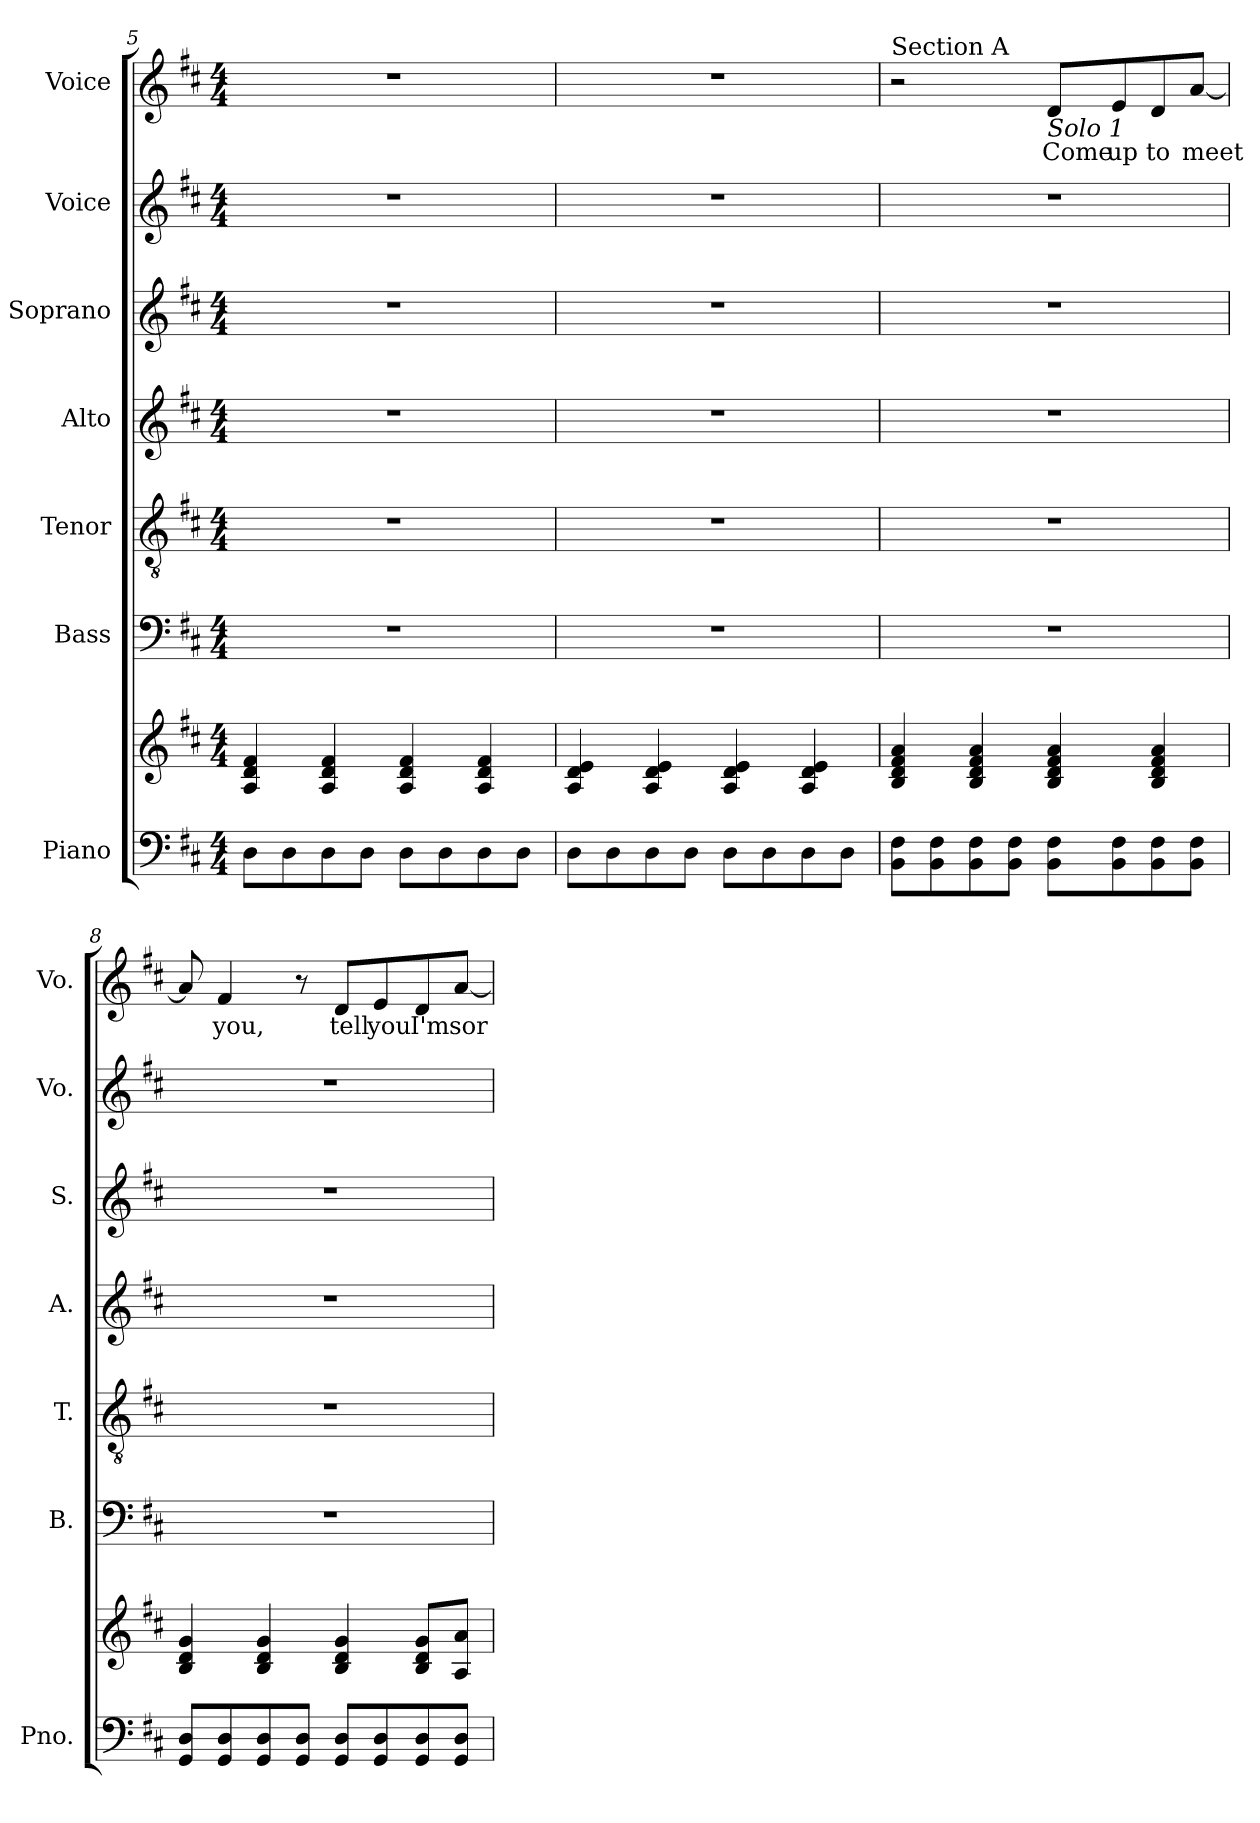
**kern	**kern	**kern	**kern	**kern	**kern	**kern	**kern	**text
*part7	*part7	*part6	*part5	*part4	*part3	*part2	*part1	*part1
*staff8	*staff7	*staff6	*staff5	*staff4	*staff3	*staff2	*staff1	*staff1
*I"Piano	*	*I"Bass	*I"Tenor	*I"Alto	*I"Soprano	*I"Voice	*I"Voice	*
*I'Pno.	*	*I'B.	*I'T.	*I'A.	*I'S.	*I'Vo.	*I'Vo.	*
*clefF4	*clefG2	*clefF4	*clefGv2	*clefG2	*clefG2	*clefG2	*clefG2	*
*k[f#c#]	*k[f#c#]	*k[f#c#]	*k[f#c#]	*k[f#c#]	*k[f#c#]	*k[f#c#]	*k[f#c#]	*
*M4/4	*M4/4	*M4/4	*M4/4	*M4/4	*M4/4	*M4/4	*M4/4	*
=5	=5	=5	=5	=5	=5	=5	=5	=5
8D\L	4A/ 4d/ 4f#/	1r	1r	1r	1r	1r	1r	.
8D\	.	.	.	.	.	.	.	.
8D\	4A/ 4d/ 4f#/	.	.	.	.	.	.	.
8D\J	.	.	.	.	.	.	.	.
8D\L	4A/ 4d/ 4f#/	.	.	.	.	.	.	.
8D\	.	.	.	.	.	.	.	.
8D\	4A/ 4d/ 4f#/	.	.	.	.	.	.	.
8D\J	.	.	.	.	.	.	.	.
=6	=6	=6	=6	=6	=6	=6	=6	=6
8D\L	4A/ 4d/ 4e/	1r	1r	1r	1r	1r	1r	.
8D\	.	.	.	.	.	.	.	.
8D\	4A/ 4d/ 4e/	.	.	.	.	.	.	.
8D\J	.	.	.	.	.	.	.	.
8D\L	4A/ 4d/ 4e/	.	.	.	.	.	.	.
8D\	.	.	.	.	.	.	.	.
8D\	4A/ 4d/ 4e/	.	.	.	.	.	.	.
8D\J	.	.	.	.	.	.	.	.
=7	=7	=7	=7	=7	=7	=7	=7	=7
!	!	!	!	!	!	!	!LO:TX:a:t=Section A	!
8BB\ 8F#\L	4B/ 4d/ 4f#/ 4a/	1r	1r	1r	1r	1r	2r	.
8BB\ 8F#\	.	.	.	.	.	.	.	.
8BB\ 8F#\	4B/ 4d/ 4f#/ 4a/	.	.	.	.	.	.	.
8BB\ 8F#\J	.	.	.	.	.	.	.	.
!	!	!	!	!	!	!	!LO:TX:b:i:t=Solo 1	!
8BB\ 8F#\L	4B/ 4d/ 4f#/ 4a/	.	.	.	.	.	8d/L	Come
8BB\ 8F#\	.	.	.	.	.	.	8e/	up
8BB\ 8F#\	4B/ 4d/ 4f#/ 4a/	.	.	.	.	.	8d/	to
8BB\ 8F#\J	.	.	.	.	.	.	[8a/J	meet
!!LO:LB:g=z
=8	=8	=8	=8	=8	=8	=8	=8	=8
8GG/ 8D/L	4B/ 4d/ 4g/	1r	1r	1r	1r	1r	8a/]	.
8GG/ 8D/	.	.	.	.	.	.	4f#/	you,
8GG/ 8D/	4B/ 4d/ 4g/	.	.	.	.	.	.	.
8GG/ 8D/J	.	.	.	.	.	.	8r	.
8GG/ 8D/L	4B/ 4d/ 4g/	.	.	.	.	.	8d/L	tell
8GG/ 8D/	.	.	.	.	.	.	8e/	you
8GG/ 8D/	8B/ 8d/ 8g/L	.	.	.	.	.	8d/	I'm
8GG/ 8D/J	8A/ 8a/J	.	.	.	.	.	[8a/J	sor-
=	=	=	=	=	=	=	=	=
*-	*-	*-	*-	*-	*-	*-	*-	*-
